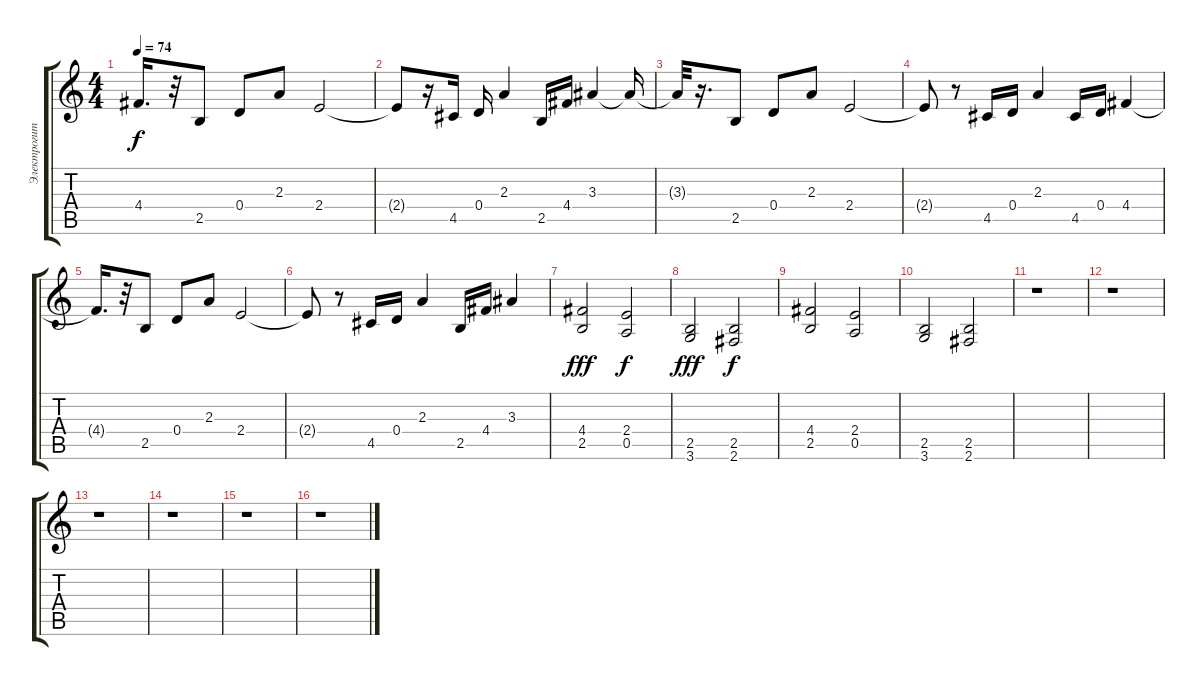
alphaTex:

\track ("Электрогитара." "Электрогит") {instrument distortionguitar}
\staff {score tabs}
\tuning (E4 B3 G3 D3 A2 E2) {hide}
\ts (4 4)
\tempo 74
\clef g2
\ks c
4.4{t}.16{d dy f} r.32 2.5.8 0.4.8 2.3.8 2.4.2 |
2.4{t}.8 r.16 4.5.16 0.4.16 2.3.4 2.5.16 4.4.16 3.3.4 3.3{t}.16 |
3.3{t}.32 r.16{d} 2.5.8 0.4.8 2.3.8 2.4.2 |
2.4{t}.8 r.8 4.5.16 0.4.16 2.3.4 4.5.16 0.4.16 4.4.4 |
4.4{t}.16{d} r.32 2.5.8 0.4.8 2.3.8 2.4.2 |
2.4{t}.8 r.8 4.5.16 0.4.16 2.3.4 2.5.16 4.4.16 3.3.4 |
(4.4 2.5).2{dy fff} (2.4 0.5).2{dy f} |
(2.5 3.6).2{dy fff} (2.5 2.6).2{dy f} |
(4.4 2.5).2 (2.4 0.5).2 |
(2.5 3.6).2 (2.5 2.6).2 |
r.1 |
r.1 |
r.1 |
r.1 |
r.1 |
r.1
